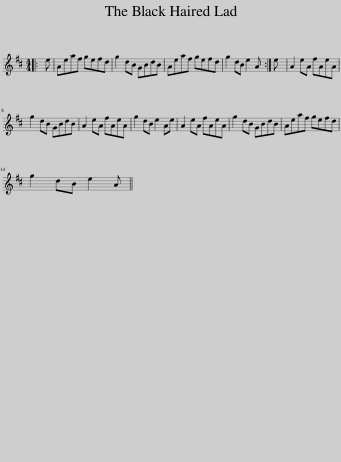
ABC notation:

X:1
L:1/8
M:4/4
I:linebreak $
K:D
V:1 treble
V:1
|: e | Aeaf gefd | g2 dB GBdB | Aeaf gefd | g2 dB e2 A :| %5
 e | A2 eA fAeA |$ g2 dB GBdB | A2 eA fAeA | g2 dB e2 Ae | %10
 A2 eA fAeA | g2 dB GBdB | Aeaf gefd |$ g2 dB e2 A || %14
